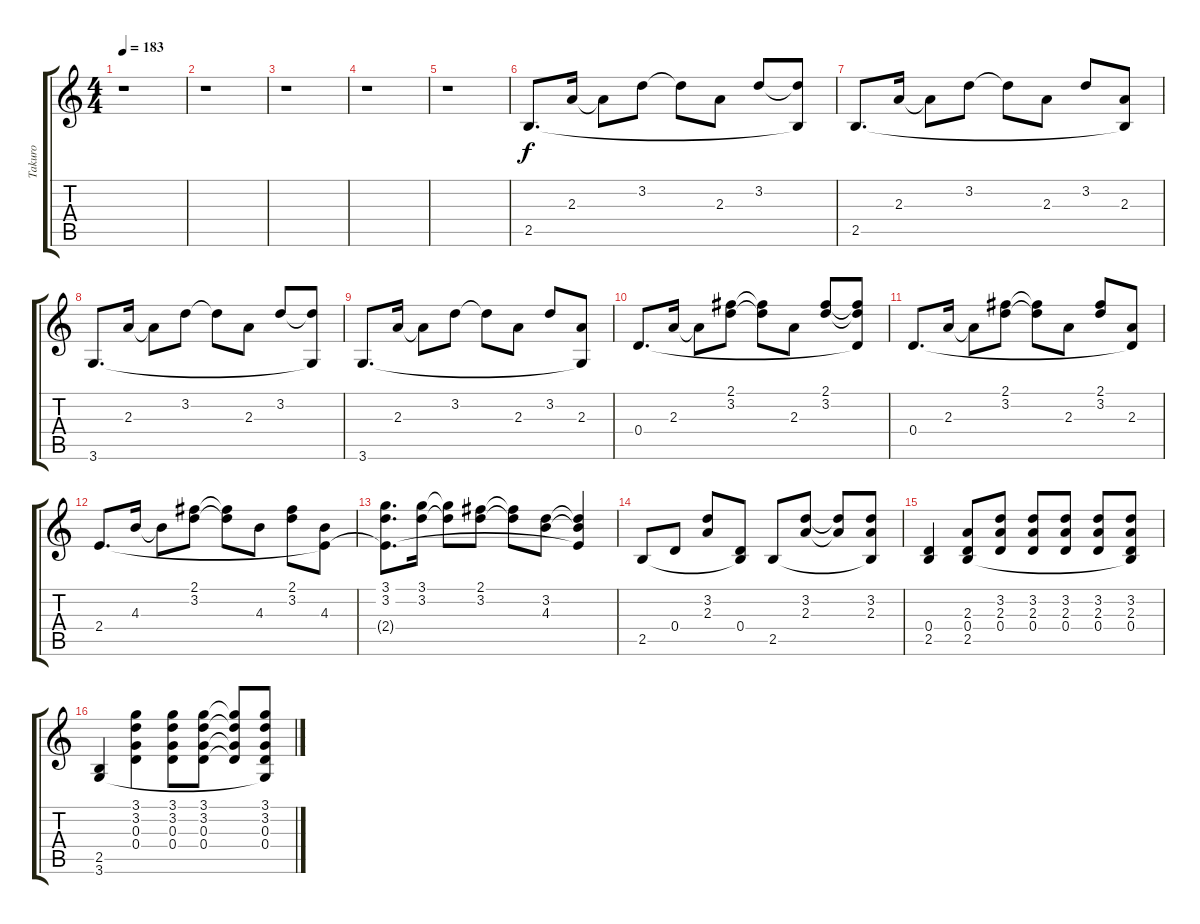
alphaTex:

\track ("Takuro" "Takuro") {instrument electricguitarclean}
\staff {score tabs}
\tuning (E4 B3 G3 D3 A2 E2) {hide}
\ts (4 4)
\tempo 183
\clef g2
\ks c
r.1{dy f} |
r.1 |
r.1 |
r.1 |
r.1 |
2.5.8{d} 2.3.16 2.3{t}.8 3.2.8 3.2{t}.8 2.3.8 3.2.8 (3.2{t} 2.5{t}).8 |
2.5.8{d} 2.3.16 2.3{t}.8 3.2.8 3.2{t}.8 2.3.8 3.2.8 (2.3 2.5{t}).8 |
3.6.8{d} 2.3.16 2.3{t}.8 3.2.8 3.2{t}.8 2.3.8 3.2.8 (3.2{t} 3.6{t}).8 |
3.6.8{d} 2.3.16 2.3{t}.8 3.2.8 3.2{t}.8 2.3.8 3.2.8 (2.3 3.6{t}).8 |
0.4.8{d} 2.3.16 2.3{t}.8 (2.1 3.2).8 (2.1{t} 3.2{t}).8 2.3.8 (2.1 3.2).8 (2.1{t} 3.2{t} 0.4{t}).8 |
0.4.8{d} 2.3.16 2.3{t}.8 (2.1 3.2).8 (2.1{t} 3.2{t}).8 2.3.8 (2.1 3.2).8 (2.3 0.4{t}).8 |
2.4.8{d} 4.3.16 4.3{t}.8 (2.1 3.2).8 (2.1{t} 3.2{t}).8 4.3.8 (2.1 3.2).8 (4.3 2.4{t}).8 |
(3.1 3.2 2.4{t}).8{d} (3.1 3.2).16 (3.1{t} 3.2{t}).8 (2.1 3.2).8 (2.1{t} 3.2{t}).8 (3.2 4.3).8 (3.2{t} 4.3{t} 2.4{t}).4 |
2.5.8 0.4.8 (3.2 2.3).8 (0.4 2.5{t}).8 2.5.8 (3.2 2.3).8 (3.2{t} 2.3{t}).8 (3.2 2.3 2.5{t}).8 |
(0.4 2.5).4 (2.3 0.4 2.5).8 (3.2 2.3 0.4).8 (3.2 2.3 0.4).8 (3.2 2.3 0.4).8 (3.2 2.3 0.4).8 (3.2 2.3 0.4 2.5{t}).8 |
(2.5 3.6).4 (3.1 3.2 0.3 0.4).4 (3.1 3.2 0.3 0.4).8 (3.1 3.2 0.3 0.4).8 (3.1{t} 3.2{t} 0.3{t} 0.4{t}).8 (3.1 3.2 0.3 0.4 3.6{t}).8
